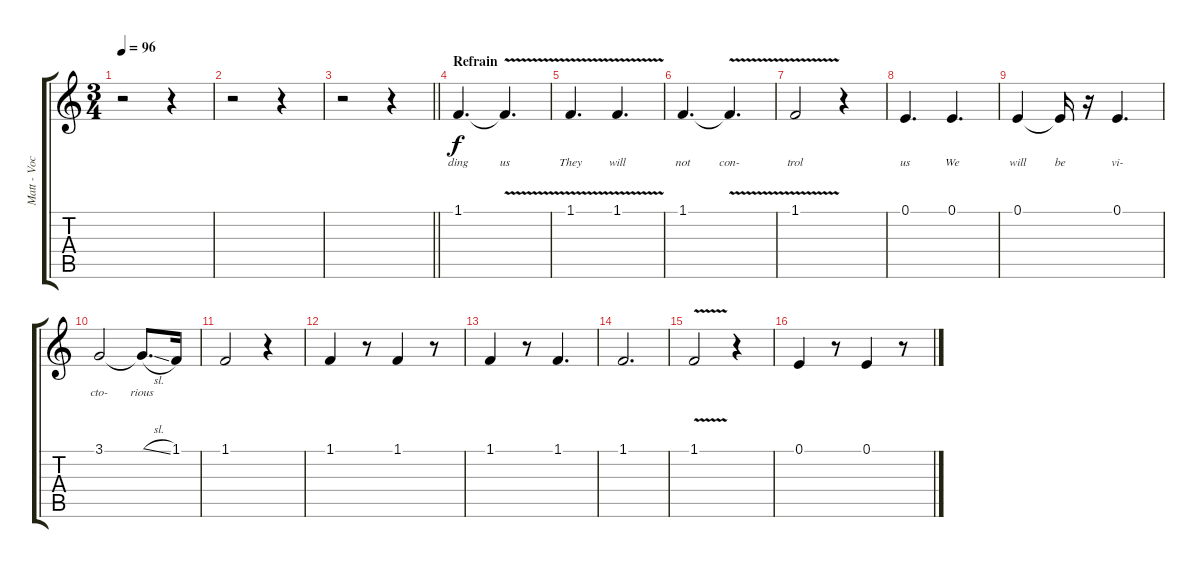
\track ("Matt - Vocals" "Matt - Voc") {instrument violin}
\staff {score tabs}
\tuning (E4 B3 G3 D3 A2 E2) {hide}
\ts (3 4)
\tempo 96
\clef g2
\ks c
r.2{dy f} r.4 |
r.2 r.4 |
\barLineRight lightlight
r.2 r.4 |
\section ("" "Refrain")
1.1.4{d lyrics (0 "ding") lyrics (1 "") lyrics (2 "") lyrics (3 "") lyrics (4 "")} 1.1{v t}.4{d lyrics (0 "us") lyrics (1 "") lyrics (2 "") lyrics (3 "") lyrics (4 "")} |
1.1{v}.4{d lyrics (0 "They") lyrics (1 "") lyrics (2 "") lyrics (3 "") lyrics (4 "")} 1.1{v}.4{d lyrics (0 "will") lyrics (1 "") lyrics (2 "") lyrics (3 "") lyrics (4 "")} |
1.1.4{d lyrics (0 "not") lyrics (1 "") lyrics (2 "") lyrics (3 "") lyrics (4 "")} 1.1{v t}.4{d lyrics (0 "con-") lyrics (1 "") lyrics (2 "") lyrics (3 "") lyrics (4 "")} |
1.1{v}.2{lyrics (0 "trol") lyrics (1 "") lyrics (2 "") lyrics (3 "") lyrics (4 "")} r.4 |
0.1.4{d lyrics (0 "us") lyrics (1 "") lyrics (2 "") lyrics (3 "") lyrics (4 "")} 0.1.4{d lyrics (0 "We") lyrics (1 "") lyrics (2 "") lyrics (3 "") lyrics (4 "")} |
0.1.4{lyrics (0 "will") lyrics (1 "") lyrics (2 "") lyrics (3 "") lyrics (4 "")} 0.1{t}.16{lyrics (0 "be") lyrics (1 "") lyrics (2 "") lyrics (3 "") lyrics (4 "")} r.16 0.1.4{d lyrics (0 "vi-") lyrics (1 "") lyrics (2 "") lyrics (3 "") lyrics (4 "")} |
3.1.2{lyrics (0 "cto-") lyrics (1 "") lyrics (2 "") lyrics (3 "") lyrics (4 "")} 3.1{sl t}.8{d lyrics (0 "rious") lyrics (1 "") lyrics (2 "") lyrics (3 "") lyrics (4 "")} 1.1.16 |
1.1.2 r.4 |
1.1.4 r.8 1.1.4 r.8 |
1.1.4 r.8 1.1.4{d} |
1.1.2{d} |
1.1{v}.2 r.4 |
0.1.4 r.8 0.1.4 r.8
